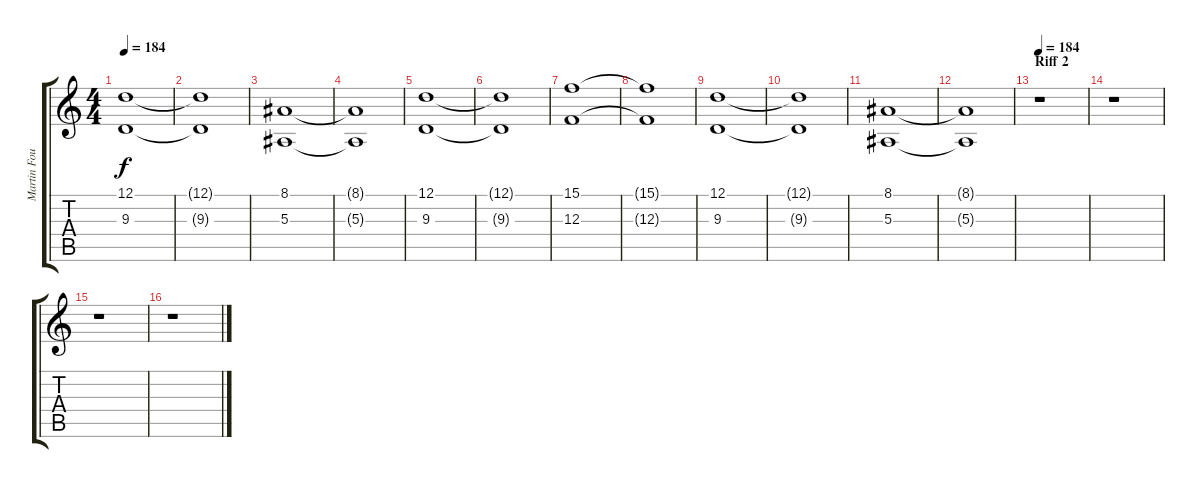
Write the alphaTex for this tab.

\track ("Martin Foul (Unwashed Pianist)" "Martin Fou") {instrument stringensemble1}
\staff {score tabs}
\tuning (D4 A3 F3 C3 G2 D2) {hide}
\ts (4 4)
\tempo 184
\clef g2
\ks c
(12.1 9.3).1{dy f} |
(12.1{t} 9.3{t}).1 |
(8.1 5.3).1 |
(8.1{t} 5.3{t}).1 |
(12.1 9.3).1 |
(12.1{t} 9.3{t}).1 |
(15.1 12.3).1 |
(15.1{t} 12.3{t}).1 |
(12.1 9.3).1 |
(12.1{t} 9.3{t}).1 |
(8.1 5.3).1 |
(8.1{t} 5.3{t}).1 |
\section ("" "Riff 2")
\tempo 184
r.1 |
r.1 |
r.1 |
r.1
